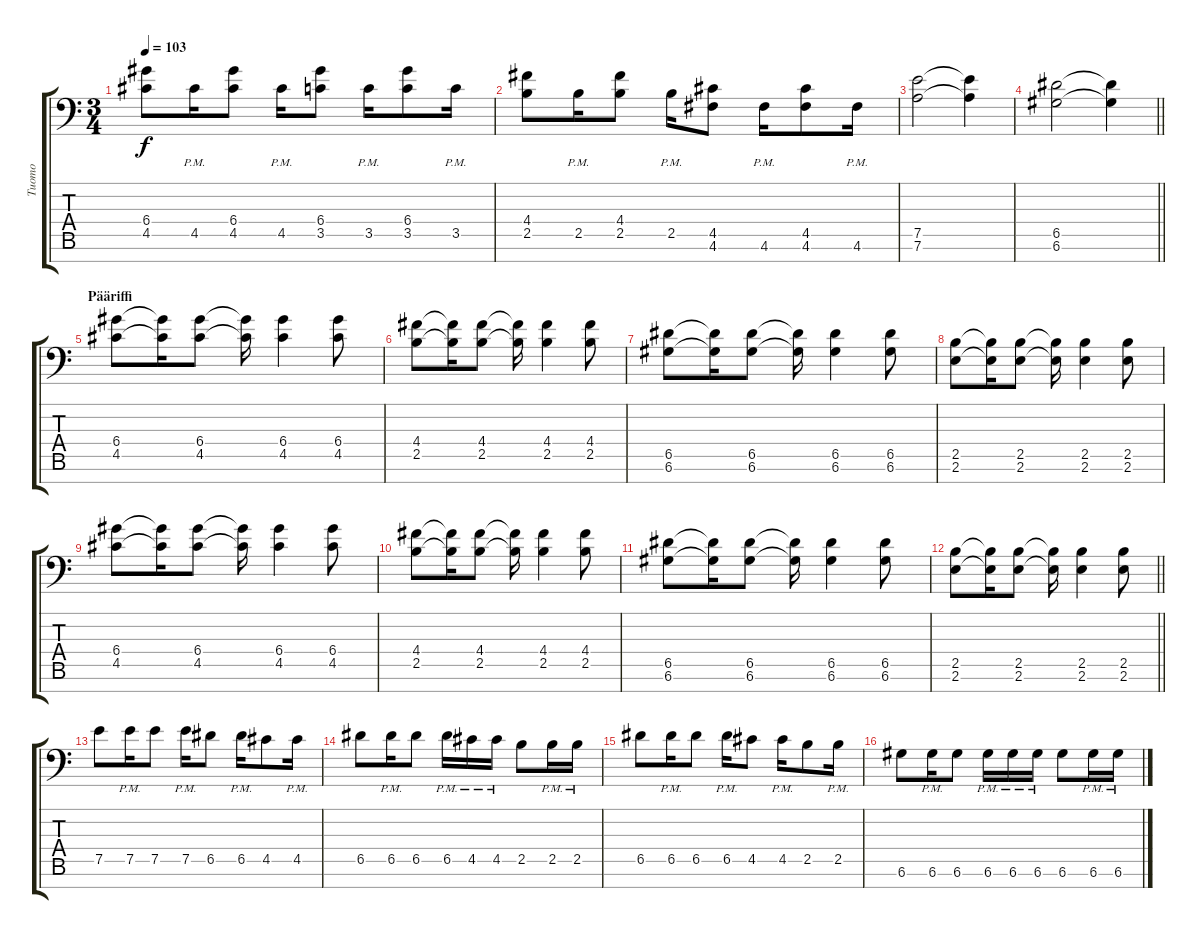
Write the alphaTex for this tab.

\track ("Tuomo" "Tuomo") {instrument distortionguitar}
\staff {score tabs}
\tuning (E4 B3 G3 D3 A2 D2 A1) {hide}
\ts (3 4)
\tempo 103
\clef f4
\ks c
(6.4 4.5).8{dy f} 4.5{pm}.16 (6.4 4.5).8 4.5{pm}.16 (6.4 3.5).8 3.5{pm}.16 (6.4 3.5).8 3.5{pm}.16 |
(4.4 2.5).8 2.5{pm}.16 (4.4 2.5).8 2.5{pm}.16 (4.5 4.6).8 4.6{pm}.16 (4.5 4.6).8 4.6{pm}.16 |
(7.5 7.6).2 (7.5{t} 7.6{t}).4 |
\barLineRight lightlight
(6.5 6.6).2 (6.5{t} 6.6{t}).4 |
\section ("" "Pääriffi")
(6.4 4.5).8 (6.4{t} 4.5{t}).16 (6.4 4.5).8 (6.4{t} 4.5{t}).16 (6.4 4.5).4 (6.4 4.5).8 |
(4.4 2.5).8 (4.4{t} 2.5{t}).16 (4.4 2.5).8 (4.4{t} 2.5{t}).16 (4.4 2.5).4 (4.4 2.5).8 |
(6.5 6.6).8 (6.5{t} 6.6{t}).16 (6.5 6.6).8 (6.5{t} 6.6{t}).16 (6.5 6.6).4 (6.5 6.6).8 |
(2.5 2.6).8 (2.5{t} 2.6{t}).16 (2.5 2.6).8 (2.5{t} 2.6{t}).16 (2.5 2.6).4 (2.5 2.6).8 |
(6.4 4.5).8 (6.4{t} 4.5{t}).16 (6.4 4.5).8 (6.4{t} 4.5{t}).16 (6.4 4.5).4 (6.4 4.5).8 |
(4.4 2.5).8 (4.4{t} 2.5{t}).16 (4.4 2.5).8 (4.4{t} 2.5{t}).16 (4.4 2.5).4 (4.4 2.5).8 |
(6.5 6.6).8 (6.5{t} 6.6{t}).16 (6.5 6.6).8 (6.5{t} 6.6{t}).16 (6.5 6.6).4 (6.5 6.6).8 |
\barLineRight lightlight
(2.5 2.6).8 (2.5{t} 2.6{t}).16 (2.5 2.6).8 (2.5{t} 2.6{t}).16 (2.5 2.6).4 (2.5 2.6).8 |
7.5.8 7.5{pm}.16 7.5.8 7.5{pm}.16 6.5.8 6.5{pm}.16 4.5.8 4.5{pm}.16 |
6.5.8 6.5{pm}.16 6.5.8 6.5{pm}.16 4.5{pm}.16 4.5{pm}.16 2.5.8 2.5{pm}.16 2.5{pm}.16 |
6.5.8 6.5{pm}.16 6.5.8 6.5{pm}.16 4.5.8 4.5{pm}.16 2.5.8 2.5{pm}.16 |
6.6.8 6.6{pm}.16 6.6.8 6.6{pm}.16 6.6{pm}.16 6.6{pm}.16 6.6.8 6.6{pm}.16 6.6{pm}.16
